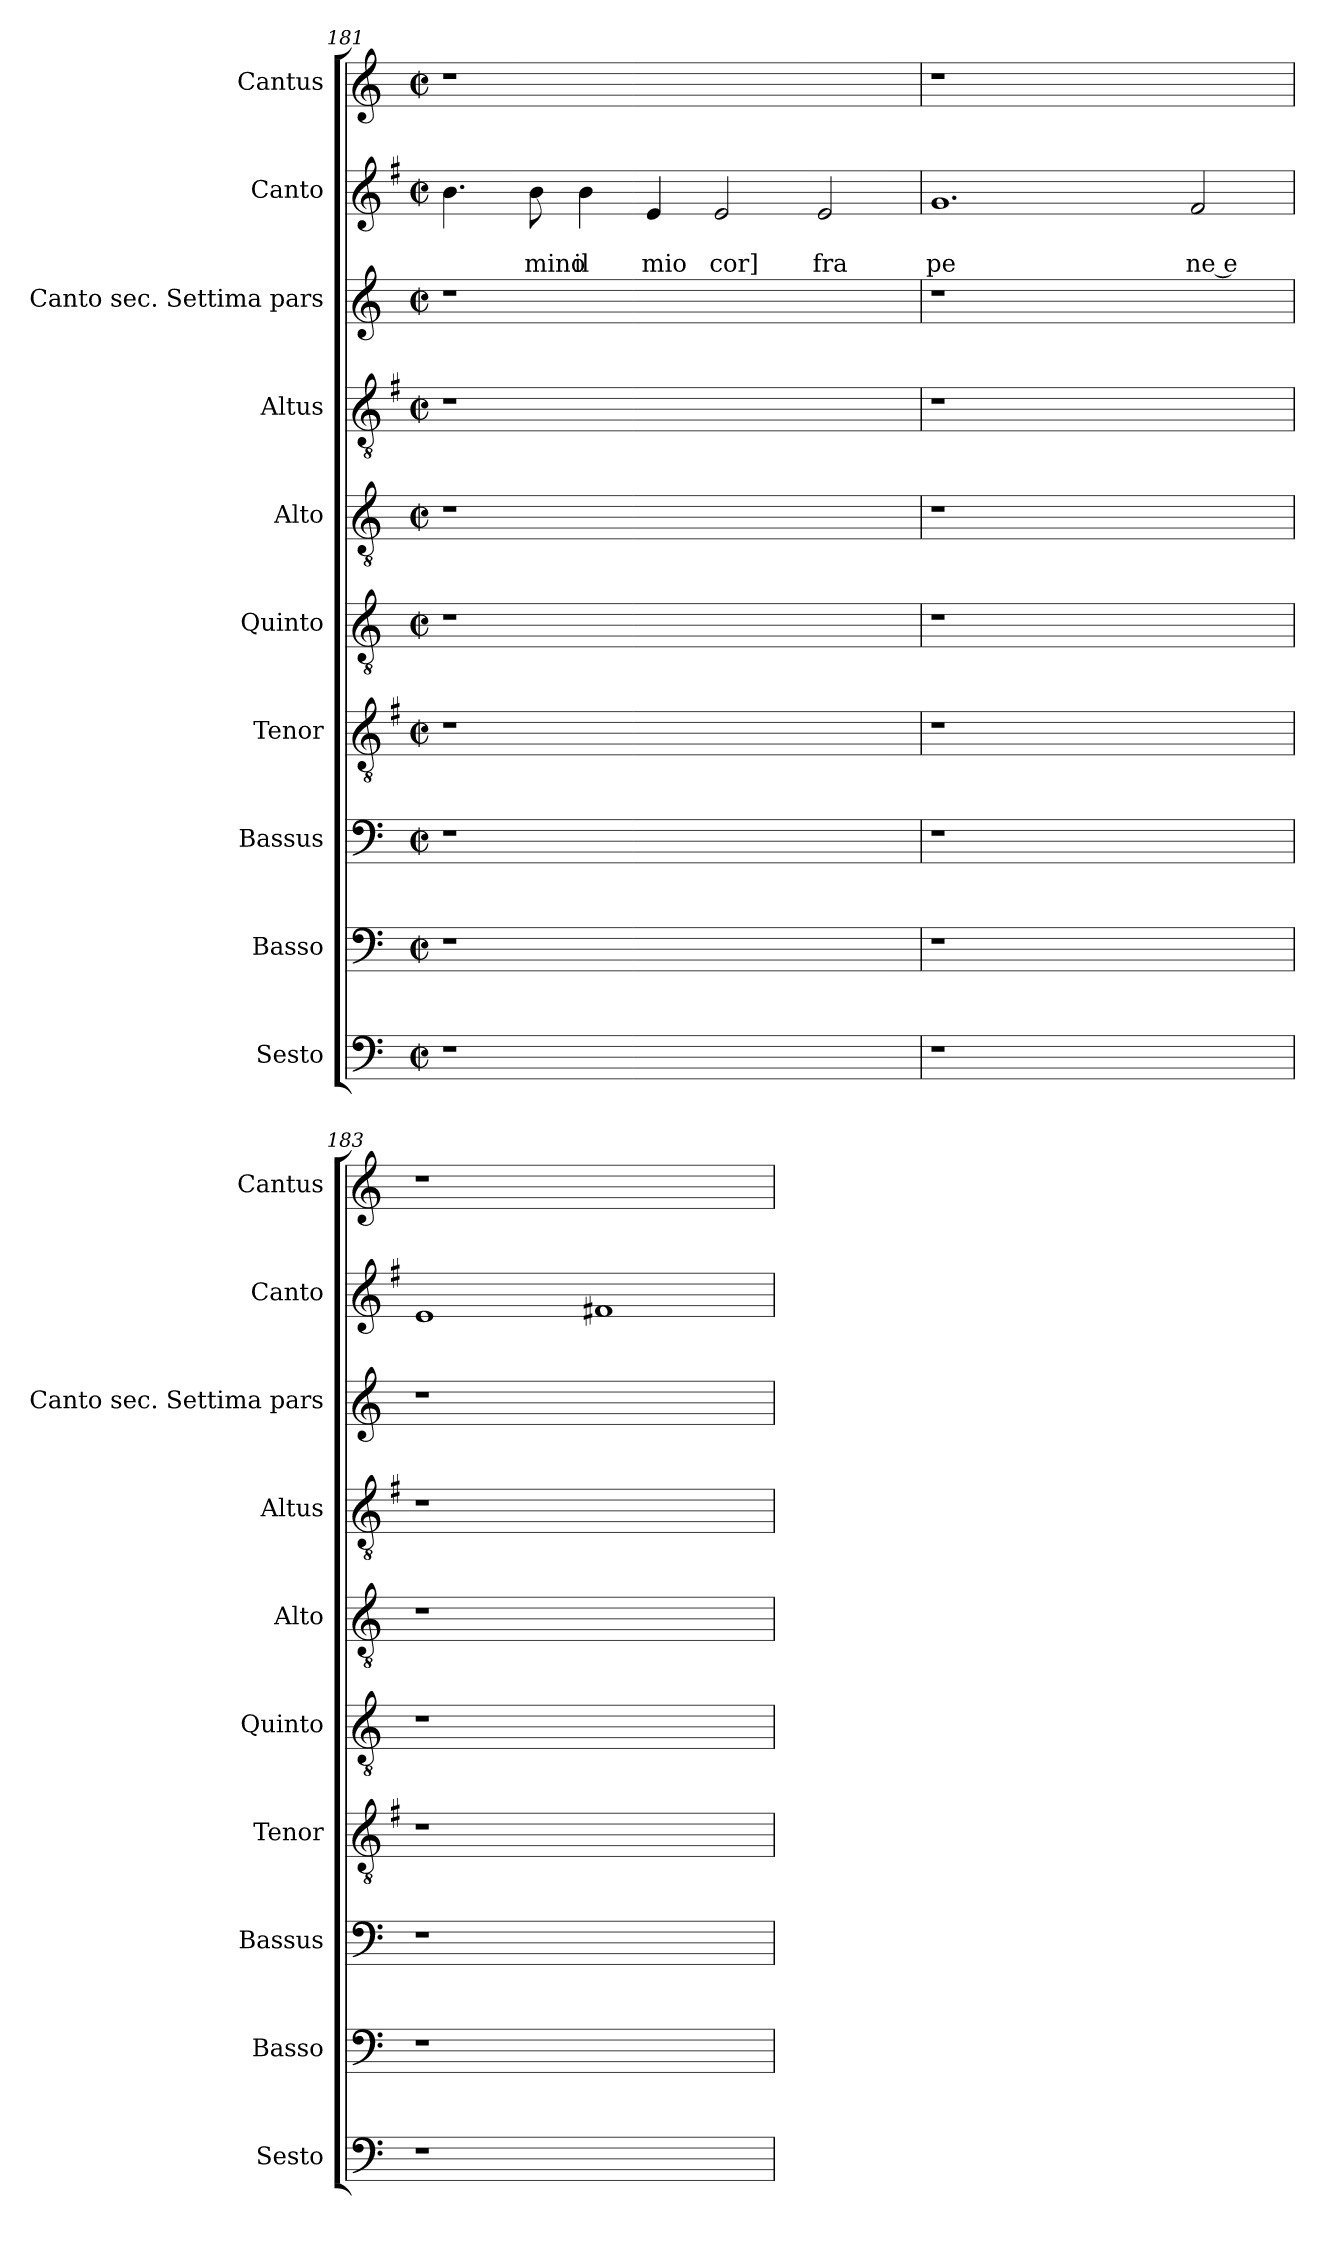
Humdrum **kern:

**kern	**kern	**kern	**kern	**kern	**kern	**kern	**kern	**kern	**text	**text	**kern
*part10	*part9	*part8	*part7	*part6	*part5	*part4	*part3	*part2	*part2	*part2	*part1
*staff10	*staff9	*staff8	*staff7	*staff6	*staff5	*staff4	*staff3	*staff2	*staff2	*staff2	*staff1
*I"Sesto	*I"Basso	*I"Bassus	*I"Tenor	*I"Quinto	*I"Alto	*I"Altus	*I"Canto sec. Settima pars	*I"Canto	*	*	*I"Cantus
*I'Sesto	*I'Basso	*I'Bassus	*I'Tenor	*I'Quinto	*I'Alto	*I'Altus	*I'Canto sec. Settima pars	*I'Canto	*	*	*I'Cantus
*clefF4	*clefF4	*clefF4	*clefGv2	*clefGv2	*clefGv2	*clefGv2	*clefG2	*clefG2	*	*	*clefG2
*k[]	*k[]	*k[]	*k[f#]	*k[]	*k[]	*k[f#]	*k[]	*k[f#]	*	*	*k[]
*C:	*C:	*C:	*G:	*C:	*C:	*G:	*C:	*G:	*	*	*C:
*M2/2	*M2/2	*M2/2	*M2/2	*M2/2	*M2/2	*M2/2	*M2/2	*M2/2	*	*	*M2/2
*met(c|)	*met(c|)	*met(c|)	*met(c|)	*met(c|)	*met(c|)	*met(c|)	*met(c|)	*met(c|)	*	*	*met(c|)
=181	=181	=181	=181	=181	=181	=181	=181	=181	=181	=181	=181
1r	1r	1r	1r	1r	1r	1r	1r	4.b\	.	.	1r
!	!	!	!	!	!	!	!	!	!	!LO:LY:b	!
.	.	.	.	.	.	.	.	8b\	.	mino	.
!	!	!	!	!	!	!	!	!	!	!LO:LY:b	!
.	.	.	.	.	.	.	.	4b\	.	il	.
!	!	!	!	!	!	!	!	!	!	!LO:LY:b	!
.	.	.	.	.	.	.	.	4e/	.	mio	.
!	!	!	!	!	!	!	!	!	!	!LO:LY:b	!
1ryy	1ryy	1ryy	1ryy	1ryy	1ryy	1ryy	1ryy	2e/	.	cor]	1ryy
!	!	!	!	!	!	!	!	!	!	!LO:LY:b	!
.	.	.	.	.	.	.	.	2e/	.	fra	.
=182	=182	=182	=182	=182	=182	=182	=182	=182	=182	=182	=182
!	!	!	!	!	!	!	!	!	!	!LO:LY:b	!
1r	1r	1r	1r	1r	1r	1r	1r	1.g	.	pe	1r
1ryy	1ryy	1ryy	1ryy	1ryy	1ryy	1ryy	1ryy	.	.	.	1ryy
!	!	!	!	!	!	!	!	!	!	!LO:LY:b:rj	!
.	.	.	.	.	.	.	.	2f#/	.	ne e	.
=183	=183	=183	=183	=183	=183	=183	=183	=183	=183	=183	=183
1r	1r	1r	1r	1r	1r	1r	1r	1e	.	.	1r
1ryy	1ryy	1ryy	1ryy	1ryy	1ryy	1ryy	1ryy	1f#X	.	.	1ryy
=	=	=	=	=	=	=	=	=	=	=	=
*-	*-	*-	*-	*-	*-	*-	*-	*-	*-	*-	*-
